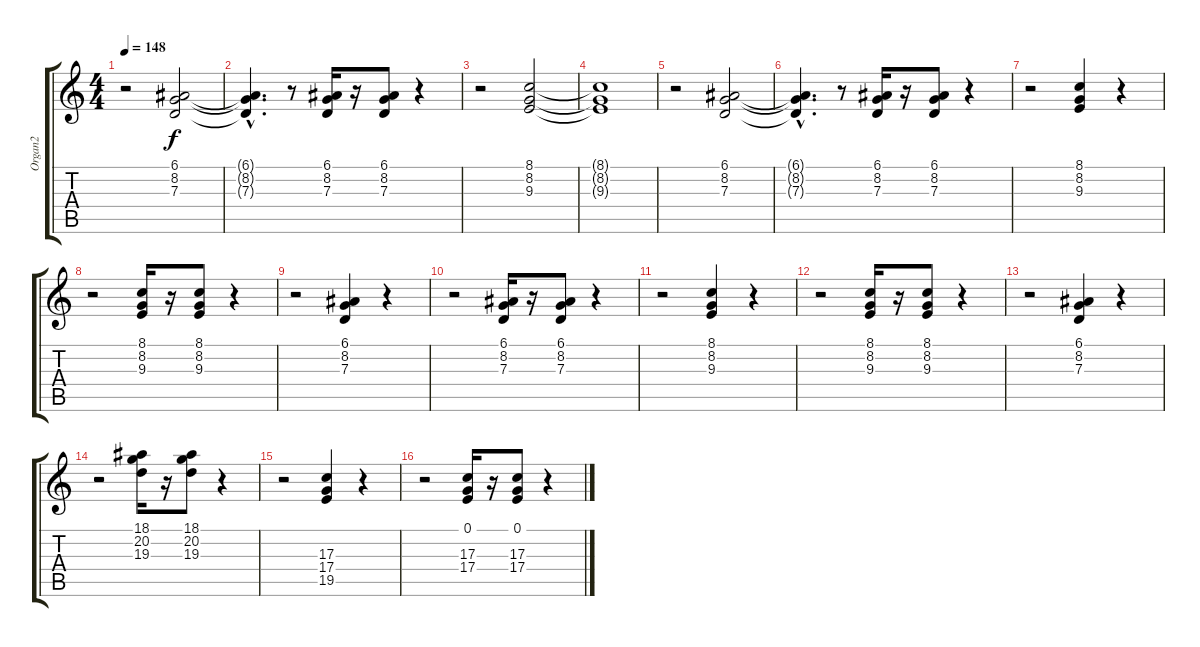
\track ("Organ2" "Organ2") {instrument percussiveorgan}
\staff {score tabs}
\tuning (E4 B3 G3 D3 A2 E2) {hide}
\ts (4 4)
\tempo 148
\clef g2
\ks c
r.2{dy f} (6.1 8.2 7.3).2 |
(6.1{hac t} 8.2{hac t} 7.3{hac t}).4{d} r.8 (6.1 8.2 7.3).16 r.16 (6.1 8.2 7.3).8 r.4 |
r.2 (8.1 8.2 9.3).2 |
(8.1{t} 8.2{t} 9.3{t}).1 |
r.2 (6.1 8.2 7.3).2 |
(6.1{hac t} 8.2{hac t} 7.3{hac t}).4{d} r.8 (6.1 8.2 7.3).16 r.16 (6.1 8.2 7.3).8 r.4 |
r.2 (8.1 8.2 9.3).4 r.4 |
r.2 (8.1 8.2 9.3).16 r.16 (8.1 8.2 9.3).8 r.4 |
r.2 (6.1 8.2 7.3).4 r.4 |
r.2 (6.1 8.2 7.3).16 r.16 (6.1 8.2 7.3).8 r.4 |
r.2 (8.1 8.2 9.3).4 r.4 |
r.2 (8.1 8.2 9.3).16 r.16 (8.1 8.2 9.3).8 r.4 |
r.2 (6.1 8.2 7.3).4 r.4 |
r.2 (18.1 20.2 19.3).16 r.16 (18.1 20.2 19.3).8 r.4 |
r.2 (17.3 17.4 19.5).4 r.4 |
r.2 (0.1 17.3 17.4).16 r.16 (0.1 17.3 17.4).8 r.4
